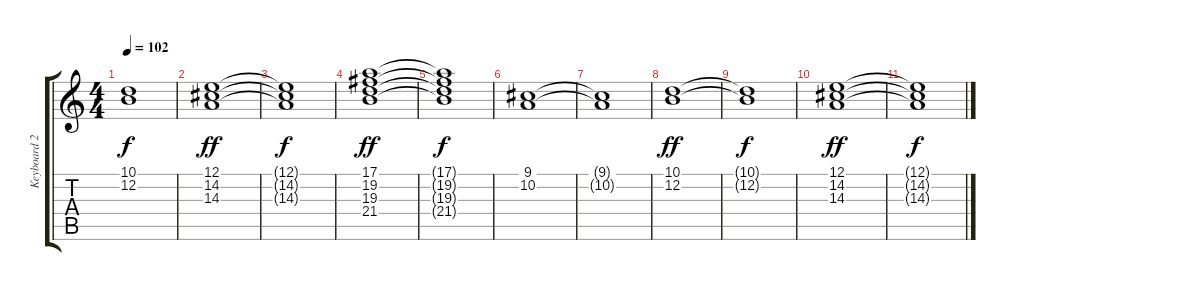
\track ("Keyboard 2" "Keyboard 2") {instrument pad2warm}
\staff {score tabs}
\tuning (E4 B3 G3 D3 A2 E2) {hide}
\ts (4 4)
\tempo 102
\clef g2
\ks c
(10.1{t} 12.2{t}).1{dy f} |
(12.1 14.2 14.3).1{dy ff} |
(12.1{t} 14.2{t} 14.3{t}).1{dy f} |
(17.1 19.2 19.3 21.4).1{dy ff} |
(17.1{t} 19.2{t} 19.3{t} 21.4{t}).1{dy f} |
(9.1 10.2).1 |
(9.1{t} 10.2{t}).1 |
(10.1 12.2).1{dy ff} |
(10.1{t} 12.2{t}).1{dy f} |
(12.1 14.2 14.3).1{dy ff} |
(12.1{t} 14.2{t} 14.3{t}).1{dy f}
